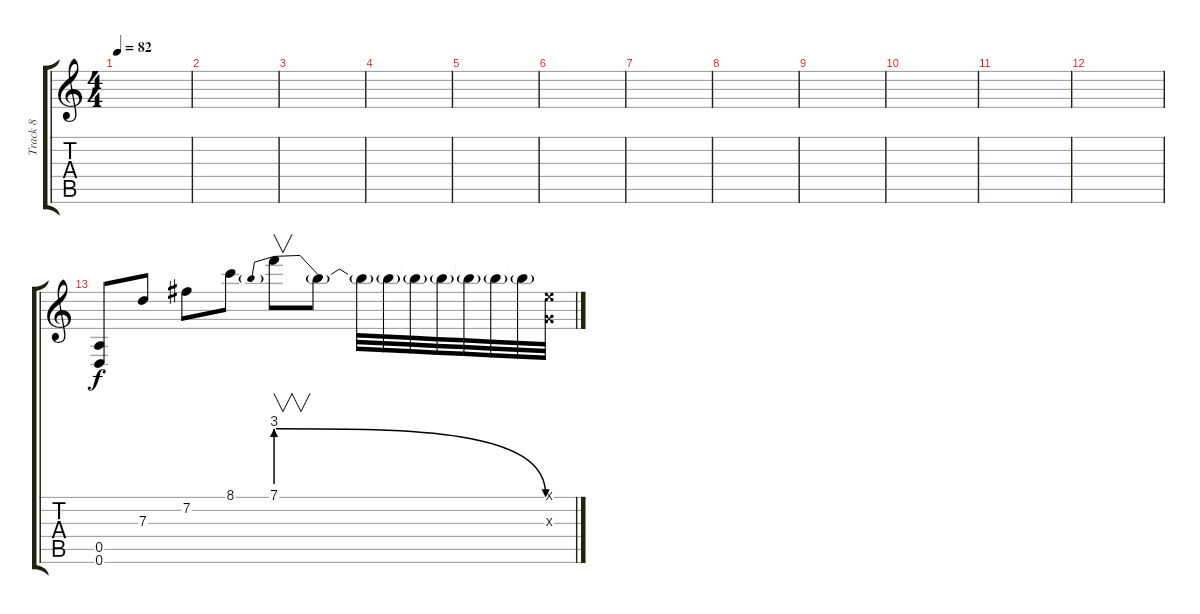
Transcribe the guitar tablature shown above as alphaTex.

\track ("Track 8" "Track 8") {instrument guitarharmonics}
\staff {score tabs}
\tuning (E4 B3 G3 D3 A2 D2) {hide}
\ts (4 4)
\tempo 82
\clef g2
\ks c
|
|
|
|
|
|
|
|
|
|
|
|
(0.5 0.6).8 7.3.8 7.2.8 8.1.8 7.1{be (prebendrelease 0 12 60 0)}.8{v} 7.1{t}.8 7.1{t}.32 7.1{t}.32 7.1{t}.32 7.1{t}.32 7.1{t}.32 7.1{t}.32 7.1{t}.32 (0.1{x} 0.3{x}).32
